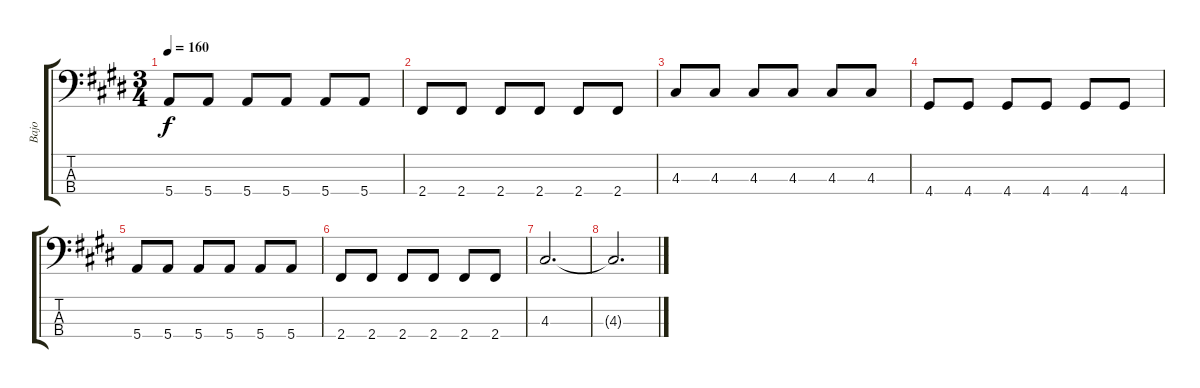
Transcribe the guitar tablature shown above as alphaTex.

\track ("Bajo" "Bajo") {instrument electricbassfinger}
\staff {score tabs}
\tuning (G2 D2 A1 E1) {hide}
\ts (3 4)
\tempo 160
\clef f4
\ks c#minor
5.4.8{dy f} 5.4.8 5.4.8 5.4.8 5.4.8 5.4.8 |
2.4.8 2.4.8 2.4.8 2.4.8 2.4.8 2.4.8 |
4.3.8 4.3.8 4.3.8 4.3.8 4.3.8 4.3.8 |
4.4.8 4.4.8 4.4.8 4.4.8 4.4.8 4.4.8 |
5.4.8 5.4.8 5.4.8 5.4.8 5.4.8 5.4.8 |
2.4.8 2.4.8 2.4.8 2.4.8 2.4.8 2.4.8 |
4.3.2{d} |
4.3{t}.2{d}
